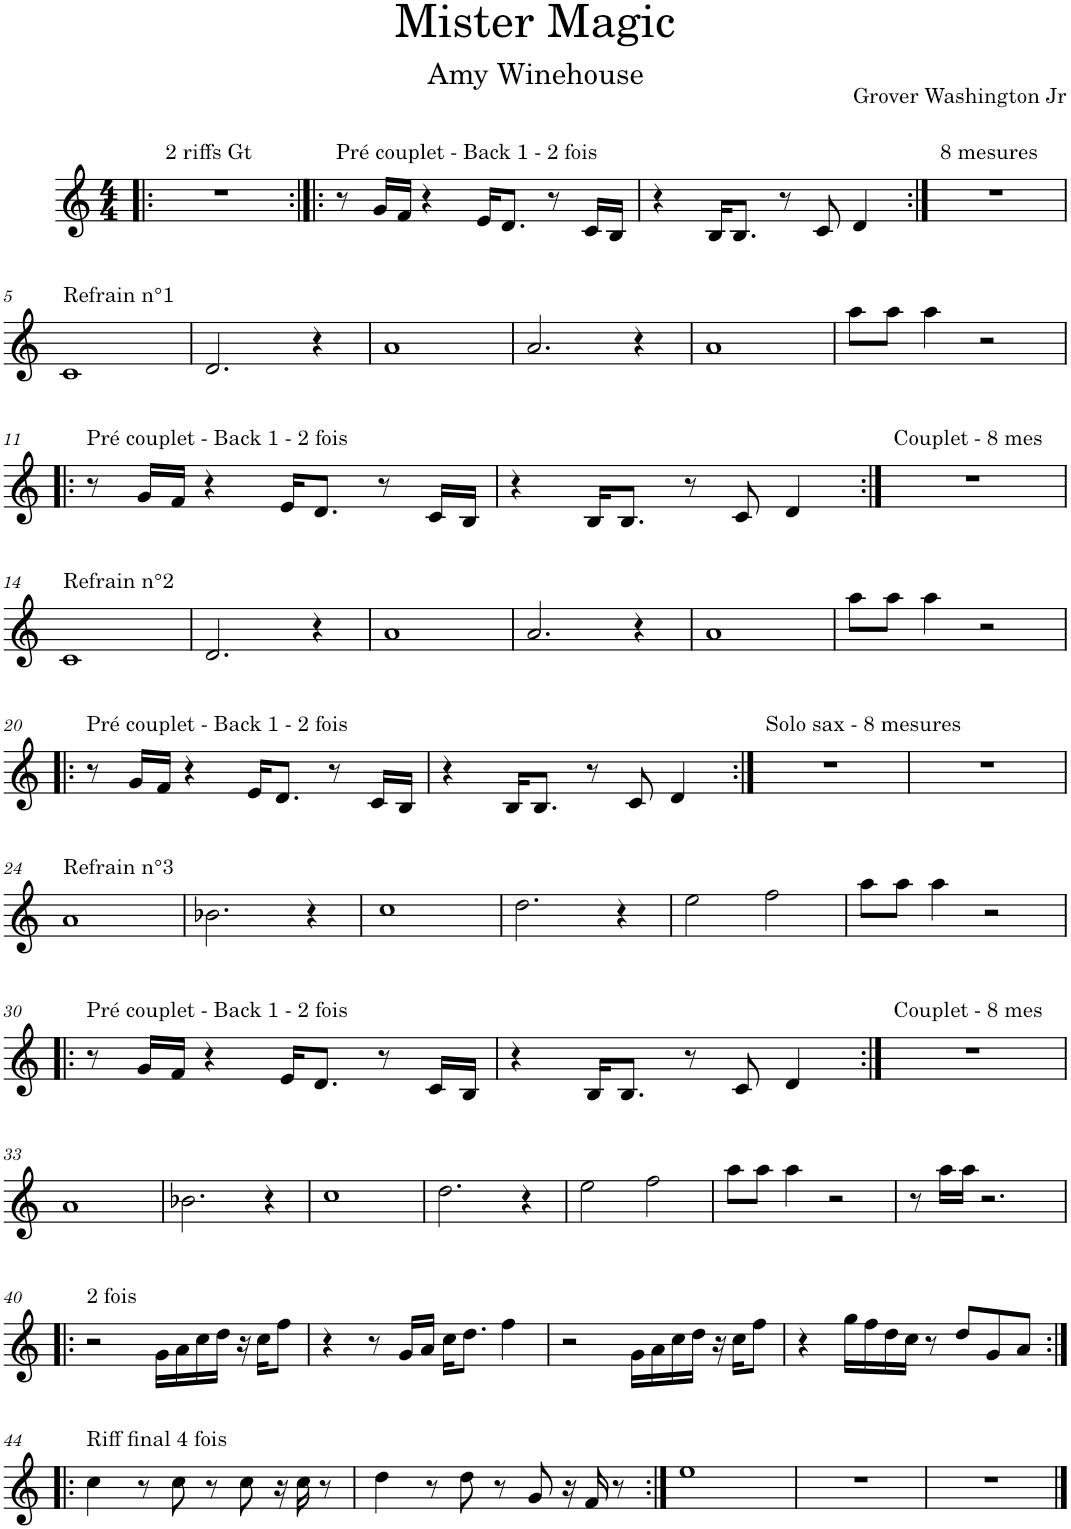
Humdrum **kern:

**kern
*part1
*staff1
*I"Tp
*I'Tp
*clefG2
*Trd1c2
*k[]
*M4/4
=1!|:
!LO:TX:a:t=2 riffs Gt
1r
=2:|!|:
!LO:TX:a:t=Pré couplet - Back 1 - 2 fois
8r
16g/LL
16f/JJ
4r
16e/KL
8.d/J
8r
16c/LL
16B/JJ
=3
4r
16B/KL
8.B/J
8r
8c/
4d/
=4:|!
!LO:TX:a:t=8 mesures
1r
!!LO:LB:g=z
=5
!LO:TX:a:t=Refrain n°1
1c
=6
2.d/
4r
=7
1a
=8
2.a/
4r
=9
1a
=10
8aa\L
8aa\J
4aa\
2r
!!LO:LB:g=z
=11!|:
!LO:TX:a:t=Pré couplet - Back 1 - 2 fois
8r
16g/LL
16f/JJ
4r
16e/KL
8.d/J
8r
16c/LL
16B/JJ
=12
4r
16B/KL
8.B/J
8r
8c/
4d/
=13:|!
!LO:TX:a:t=Couplet - 8 mes
1r
!!LO:LB:g=z
=14
!LO:TX:a:t=Refrain n°2
1c
=15
2.d/
4r
=16
1a
=17
2.a/
4r
=18
1a
=19
8aa\L
8aa\J
4aa\
2r
!!LO:LB:g=z
=20!|:
!LO:TX:a:t=Pré couplet - Back 1 - 2 fois
8r
16g/LL
16f/JJ
4r
16e/KL
8.d/J
8r
16c/LL
16B/JJ
=21
4r
16B/KL
8.B/J
8r
8c/
4d/
=22:|!
!LO:TX:a:t=Solo sax - 8 mesures
1r
=23
1r
!!LO:LB:g=z
=24
!LO:TX:a:t=Refrain n°3
1a
=25
2.b-X\
4r
=26
1cc
=27
2.dd\
4r
=28
2ee\
2ff\
=29
8aa\L
8aa\J
4aa\
2r
!!LO:LB:g=z
=30!|:
!LO:TX:a:t=Pré couplet - Back 1 - 2 fois
8r
16g/LL
16f/JJ
4r
16e/KL
8.d/J
8r
16c/LL
16B/JJ
=31
4r
16B/KL
8.B/J
8r
8c/
4d/
=32:|!
!LO:TX:a:t=Couplet - 8 mes
1r
!!LO:LB:g=z
=33
1a
=34
2.b-X\
4r
=35
1cc
=36
2.dd\
4r
=37
2ee\
2ff\
=38
8aa\L
8aa\J
4aa\
2r
=39
8r
16aa\LL
16aa\JJ
2.r
!!LO:LB:g=z
=40!|:
!LO:TX:a:t=2 fois
2r
16g\LL
16a\
16cc\
16dd\JJ
16r
16cc\KL
8ff\J
=41
4r
8r
16g/LL
16a/JJ
16cc\KL
8.dd\J
4ff\
=42
2r
16g\LL
16a\
16cc\
16dd\JJ
16r
16cc\KL
8ff\J
=43
4r
16gg\LL
16ff\
16dd\
16cc\JJ
8r
8dd/L
8g/
8a/J
!!LO:LB:g=z
=44:|!|:
!LO:TX:a:t=Riff final 4 fois
4cc\
8r
8cc\
8r
8cc\
16r
16cc\
8r
=45
4dd\
8r
8dd\
8r
8g/
16r
16f/
8r
=46:|!
1ee
=47
1r
=48
1r
==
*-
